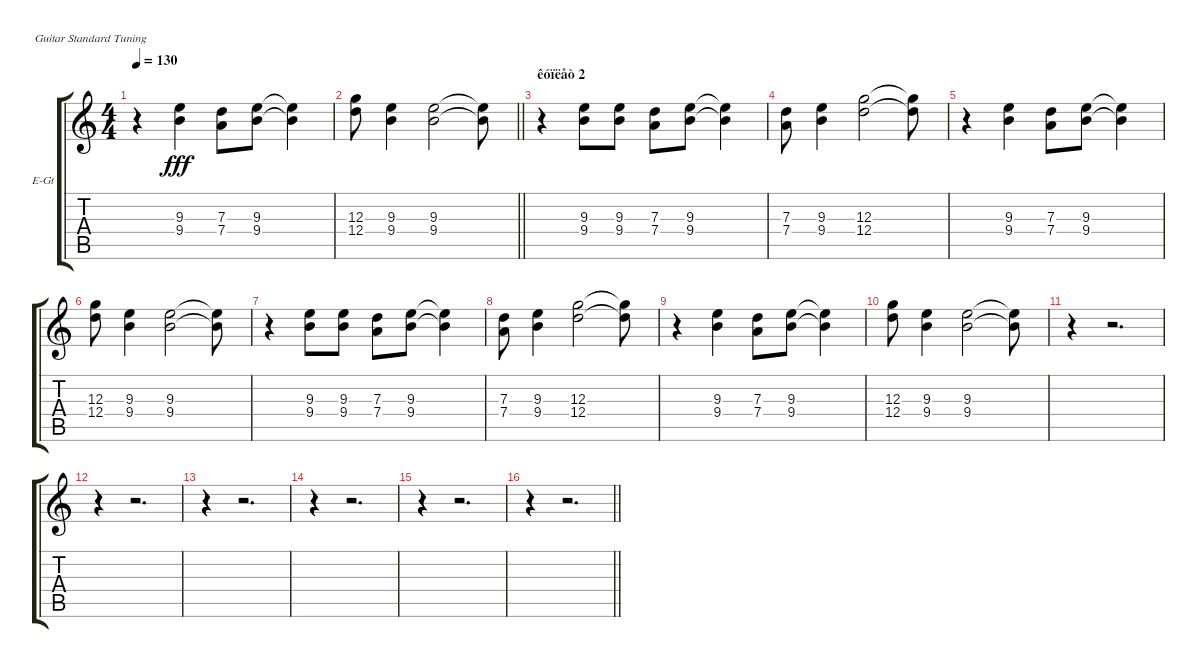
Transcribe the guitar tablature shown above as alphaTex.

\bracketExtendMode groupsimilarinstruments
\firstSystemTrackNameOrientation horizontal
\otherSystemsTrackNameOrientation horizontal
\track ("Äîðîæêà 2" "E-Gt") {instrument overdrivenguitar}
\staff {score tabs}
\tuning (E4 B3 G3 D3 A2 E2)
\ts (4 4)
\tempo 130
\clef g2
\ks c
r.4{dy fff} (9.3 9.4).4 (7.3 7.4).8 (9.3 9.4).8 (9.3{t} 9.4{t}).4 |
\barLineRight lightlight
(12.3 12.4).8 (9.3 9.4).4 (9.3 9.4).2 (9.3{t} 9.4{t}).8 |
\section ("" "êóïëåò 2")
r.4 (9.3 9.4).8 (9.3 9.4).8 (7.3 7.4).8 (9.3 9.4).8 (9.3{t} 9.4{t}).4 |
(7.3 7.4).8 (9.3 9.4).4 (12.3 12.4).2 (12.3{t} 12.4{t}).8 |
r.4 (9.3 9.4).4 (7.3 7.4).8 (9.3 9.4).8 (9.3{t} 9.4{t}).4 |
(12.3 12.4).8 (9.3 9.4).4 (9.3 9.4).2 (9.3{t} 9.4{t}).8 |
r.4 (9.3 9.4).8 (9.3 9.4).8 (7.3 7.4).8 (9.3 9.4).8 (9.3{t} 9.4{t}).4 |
(7.3 7.4).8 (9.3 9.4).4 (12.3 12.4).2 (12.3{t} 12.4{t}).8 |
r.4 (9.3 9.4).4 (7.3 7.4).8 (9.3 9.4).8 (9.3{t} 9.4{t}).4 |
(12.3 12.4).8 (9.3 9.4).4 (9.3 9.4).2 (9.3{t} 9.4{t}).8 |
r.4 r.2{d} |
r.4 r.2{d} |
r.4 r.2{d} |
r.4 r.2{d} |
r.4 r.2{d} |
\barLineRight lightlight
r.4 r.2{d}
